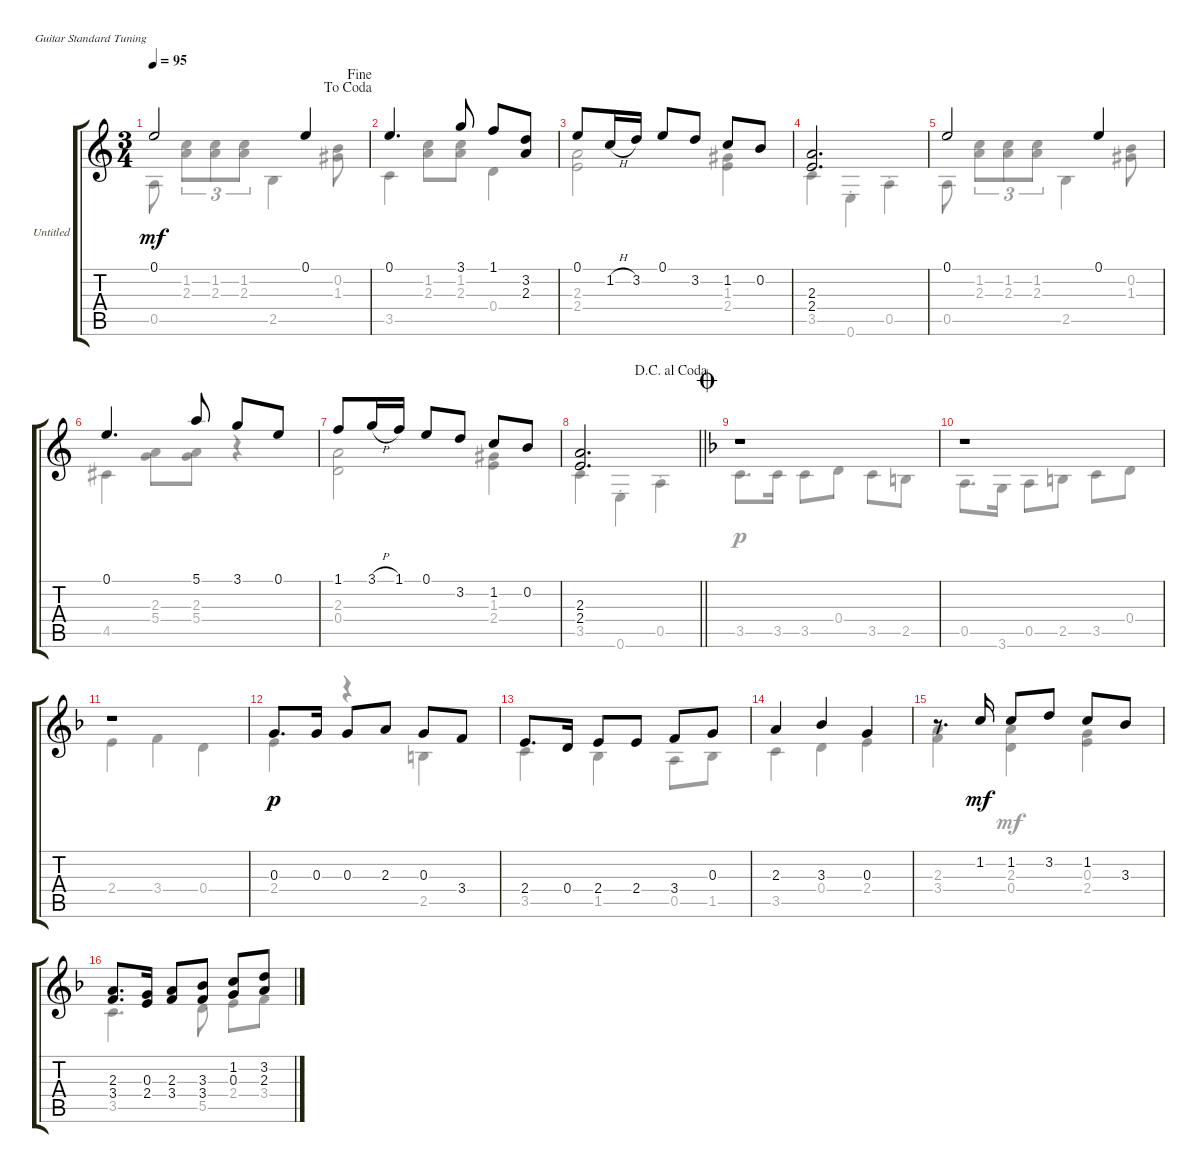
\bracketExtendMode groupsimilarinstruments
\firstSystemTrackNameOrientation horizontal
\otherSystemsTrackNameOrientation horizontal
\track ("Untitled" "Untitled") {instrument acousticguitarnylon}
\staff {score tabs}
\tuning (E4 B3 G3 D3 A2 E2)
\voice
\ts (3 4)
\jump fine
\jump dacoda
\tempo 95
\clef g2
\ks c
0.1.2{dy mf} 0.1.4 |
0.1.4{d} 3.1.8 1.1.8 (3.2 2.3).8 |
0.1.8 1.2{h}.16 3.2.16 0.1.8 3.2.8 1.2.8 0.2.8 |
(2.3 2.4).2{d} |
0.1.2 0.1.4 |
0.1.4{d} 5.1.8 3.1.8 0.1.8 |
1.1.8 3.1{h}.16 1.1.16 0.1.8 3.2.8 1.2.8 0.2.8 |
\jump dacapoalcoda
\barLineRight lightlight
(2.3 2.4).2{d} |
\jump coda
\ks f
r.1 |
r.1 |
r.1 |
0.3.8{d dy p} 0.3.16 0.3.8 2.3.8 0.3.8 3.4.8 |
2.4.8{d} 0.4.16 2.4.8 2.4.8 3.4.8 0.3.8 |
2.3.4 3.3.4 0.3.4 |
r.8{d} 1.2.16{dy mf} 1.2.8 3.2.8 1.2.8 3.3.8 |
(2.3 3.4).8{d} (0.3 2.4).16 (2.3 3.4).8 (3.3 3.4).8 (1.2 0.3).8 (3.2 2.3).8
\voice
\clef g2
\ottava regular
\simile none
\ks c
0.5.8{dy mf} (1.2 2.3).8{tu (3 2)} (1.2 2.3).8{tu (3 2)} (1.2 2.3).8{tu (3 2)} 2.5.4 (0.2 1.3).8 |
3.5.4 (1.2 2.3).8 (1.2 2.3).8 0.4.4 |
(2.3 2.4).2 (1.3 2.4).4 |
3.5.4 0.6{st}.4 0.5{st}.4 |
0.5.8 (1.2 2.3).8{tu (3 2)} (1.2 2.3).8{tu (3 2)} (1.2 2.3).8{tu (3 2)} 2.5.4 (0.2 1.3).8 |
4.5.4 (2.3 5.4).8 (2.3 5.4).8 r.4 |
(2.3 0.4).2 (1.3 2.4).4 |
\barLineRight lightlight
3.5.4 0.6{st}.4 0.5{st}.4 |
\ks f
3.5.8{d dy p} 3.5.16 3.5.8 0.4.8 3.5.8 2.5.8 |
0.5.8{d} 3.6.16 0.5.8 2.5.8 3.5.8 0.4.8 |
2.4.4 3.4.4 0.4.4 |
2.4.4 r.4 2.5.4 |
3.5.4 1.5.4 0.5.8 1.5.8 |
3.5.4 0.4.4 2.4.4 |
(2.3 3.4).4 (2.3 0.4).4{dy mf} (0.3 2.4).4 |
3.5.4{d} 5.5.8 2.4.8 3.4.8
